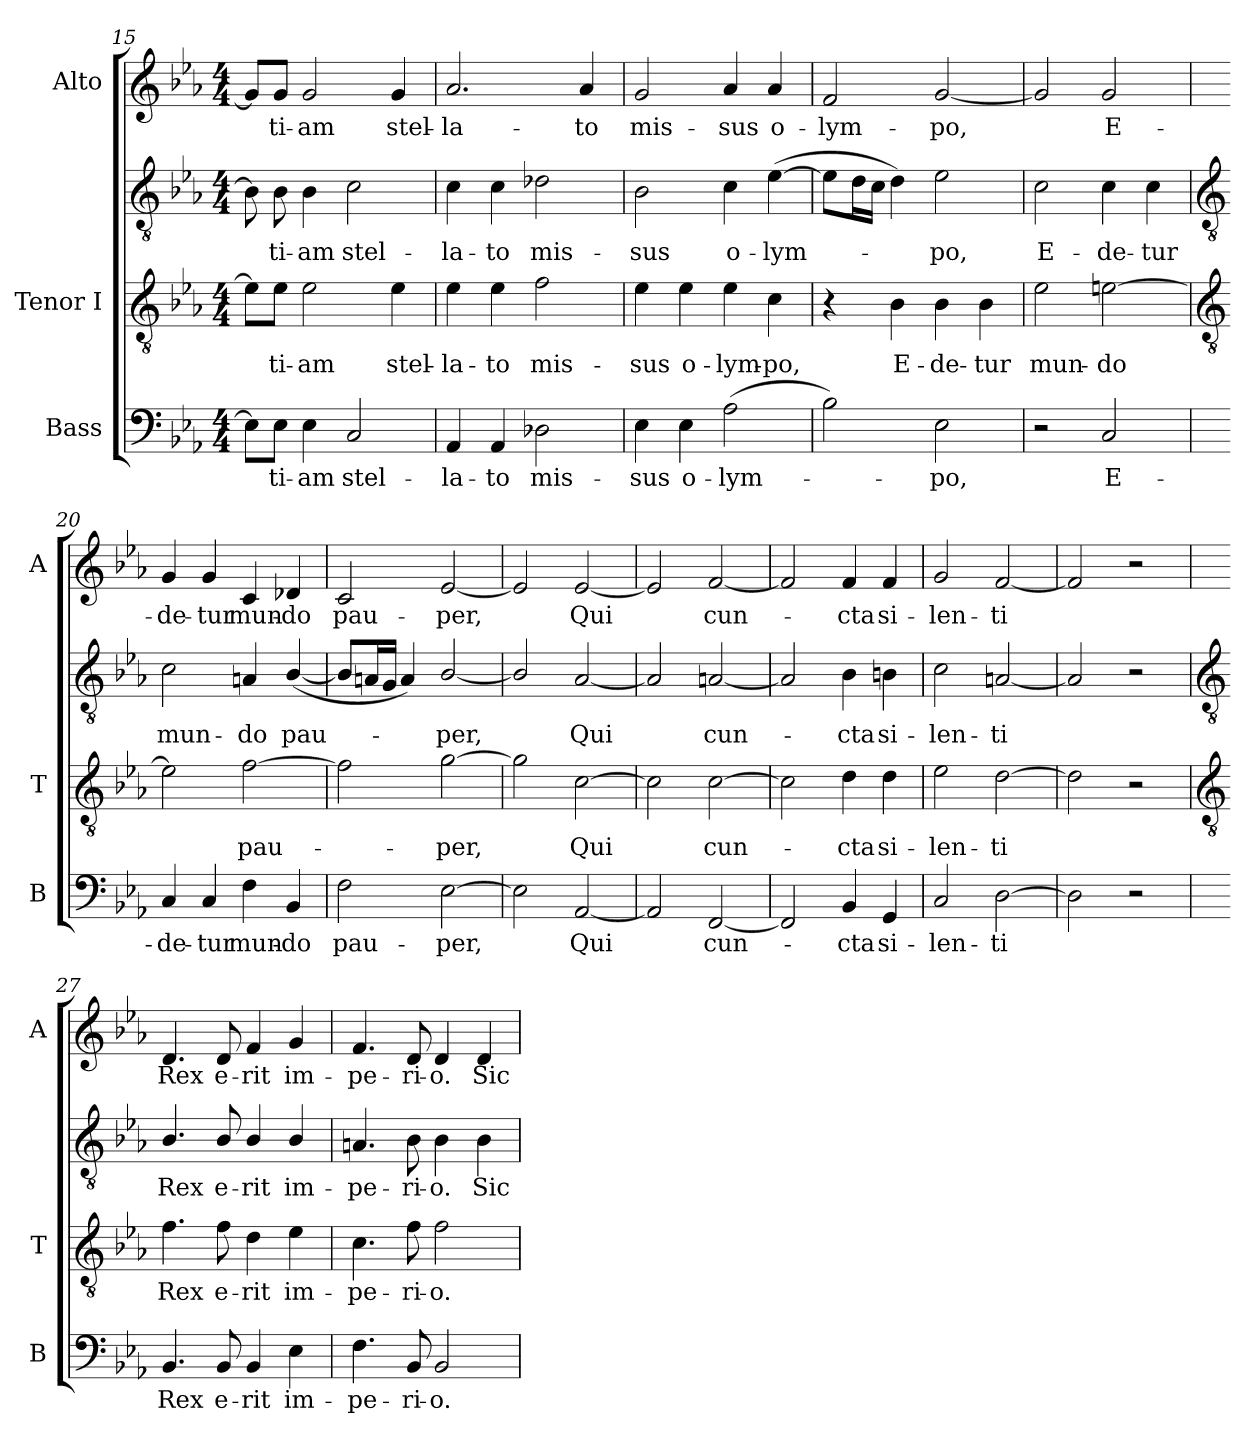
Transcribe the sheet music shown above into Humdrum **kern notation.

**kern	**text	**kern	**text	**kern	**text	**kern	**text
*part3	*part3	*part2	*part2	*part2	*part2	*part1	*part1
*staff4	*staff4	*staff3	*staff3	*staff2	*staff2	*staff1	*staff1
*I"Bass	*	*I"Tenor I	*	*	*	*I"Alto	*
*I'B	*	*I'T	*	*	*	*I'A	*
*clefF4	*	*clefGv2	*	*clefGv2	*	*clefG2	*
*k[b-e-a-]	*	*k[b-e-a-]	*	*k[b-e-a-]	*	*k[b-e-a-]	*
*E-:	*	*E-:	*	*E-:	*	*E-:	*
*M4/4	*	*M4/4	*	*M4/4	*	*M4/4	*
=15	=15	=15	=15	=15	=15	=15	=15
8E-\L]	.	8e-\L]	.	8B-]	.	8g/L]	.
!	!LO:LY:b	!	!LO:LY:b	!	!LO:LY:b	!	!LO:LY:b
8E-\J	ti-	8e-\J	-ti-	8B-	ti-	8g/J	ti-
!	!LO:LY:b	!	!LO:LY:b	!	!LO:LY:b	!	!LO:LY:b
4E-	-am	2e-	-am	4B-	-am	2g	-am
!	!LO:LY:b	!	!	!	!LO:LY:b	!	!
2C	stel-	.	.	2c	stel-	.	.
!	!	!	!LO:LY:b	!	!	!	!LO:LY:b
.	.	4e-	stel-	.	.	4g	stel-
=16	=16	=16	=16	=16	=16	=16	=16
!	!LO:LY:b	!	!LO:LY:b	!	!LO:LY:b	!	!LO:LY:b
4AA-	-la-	4e-	-la-	4c	-la-	2.a-	-la-
!	!LO:LY:b	!	!LO:LY:b	!	!LO:LY:b	!	!
4AA-	-to	4e-	-to	4c	-to	.	.
!	!LO:LY:b	!	!LO:LY:b	!	!LO:LY:b	!	!
2D-X	mis-	2f	mis-	2d-X	mis-	.	.
!	!	!	!	!	!	!	!LO:LY:b
.	.	.	.	.	.	4a-	-to
=17	=17	=17	=17	=17	=17	=17	=17
!	!LO:LY:b	!	!LO:LY:b	!	!LO:LY:b	!	!LO:LY:b
4E-	-sus	4e-	sus	2B-	-sus	2g	mis-
!	!LO:LY:b	!	!LO:LY:b	!	!	!	!
4E-	o-	4e-	o-	.	.	.	.
!	!LO:LY:b	!	!LO:LY:b	!	!LO:LY:b	!	!LO:LY:b
(>2A-	-lym-	4e-	-lym-	4c	o-	4a-	-sus
!	!	!	!LO:LY:b	!	!LO:LY:b	!	!LO:LY:b
.	.	4c	-po,	(>[4e-	-lym-	4a-	o-
=18	=18	=18	=18	=18	=18	=18	=18
!	!	!	!	!	!	!	!LO:LY:b
2B-)	.	4r	.	8e-L]	.	2f	-lym-
.	.	.	.	16dL	.	.	.
.	.	.	.	16cJJ	.	.	.
!	!	!	!LO:LY:b	!	!	!	!
.	.	4B-	E-	4d)	.	.	.
!	!LO:LY:b	!	!LO:LY:b	!	!LO:LY:b	!	!LO:LY:b
2E-	po,	4B-	-de-	2e-	po,	[2g	-po,
!	!	!	!LO:LY:b	!	!	!	!
.	.	4B-	-tur	.	.	.	.
=19	=19	=19	=19	=19	=19	=19	=19
!	!	!	!LO:LY:b	!	!LO:LY:b	!	!
2r	.	2e-	mun-	2c	E-	2g]	.
!	!LO:LY:b	!	!LO:LY:b	!	!LO:LY:b	!	!LO:LY:b
2C	E-	[2en	-do	4c	-de-	2g	E-
!	!	!	!	!	!LO:LY:b	!	!
.	.	.	.	4c	-tur	.	.
!!LO:LB:g=z
=20	=20	=20	=20	=20	=20	=20	=20
*	*	*clefGv2	*	*clefGv2	*	*	*
!	!LO:LY:b	!	!	!	!LO:LY:b	!	!LO:LY:b
4C	-de-	2e]	.	2c	mun-	4g	-de-
!	!LO:LY:b	!	!	!	!	!	!LO:LY:b
4C	-tur	.	.	.	.	4g	-tur
!	!LO:LY:b	!	!LO:LY:b	!	!LO:LY:b	!	!LO:LY:b
4F	mun-	[2f	pau-	4An	-do	4c	mun-
!	!LO:LY:b	!	!	!	!LO:LY:b	!	!LO:LY:b
4BB-	-do	.	.	(<[4B-/	pau-	4d-X	-do
=21	=21	=21	=21	=21	=21	=21	=21
!	!LO:LY:b	!	!	!	!	!	!LO:LY:b
2F	pau-	2f]	.	8B-L]	.	2c	pau-
.	.	.	.	16AnL	.	.	.
.	.	.	.	16GJJ	.	.	.
.	.	.	.	4A)	.	.	.
!	!LO:LY:b	!	!LO:LY:b	!	!LO:LY:b	!	!LO:LY:b
[2E-	-per,	[2g	per,	[2B-/	per,	[2e-	-per,
=22	=22	=22	=22	=22	=22	=22	=22
2E-]	.	2g]	.	2B-/]	.	2e-]	.
!	!LO:LY:b	!	!LO:LY:b	!	!LO:LY:b	!	!LO:LY:b
[2AA-	Qui	[2c	Qui	[2A-	Qui	[2e-	Qui
=23	=23	=23	=23	=23	=23	=23	=23
2AA-]	.	2c]	.	2A-]	.	2e-]	.
!	!LO:LY:b	!	!LO:LY:b	!	!LO:LY:b	!	!LO:LY:b
[2FF	cun-	[2c	cun-	[2An	cun-	[2f	cun-
=24	=24	=24	=24	=24	=24	=24	=24
2FF]	.	2c]	.	2A]	.	2f]	.
!	!LO:LY:b	!	!LO:LY:b	!	!LO:LY:b	!	!LO:LY:b
4BB-	cta	4d	-cta	4B-	cta	4f	cta
!	!LO:LY:b	!	!LO:LY:b	!	!LO:LY:b	!	!LO:LY:b
4GG	si-	4d	si-	4Bn	si-	4f	si-
=25	=25	=25	=25	=25	=25	=25	=25
!	!LO:LY:b	!	!LO:LY:b	!	!LO:LY:b	!	!LO:LY:b
2C	-len-	2e-	len-	2c	-len-	2g	-len-
!	!LO:LY:b	!	!LO:LY:b	!	!LO:LY:b	!	!LO:LY:b
[2D	-ti	[2d	-ti	[2An	-ti	[2f	-ti
=26	=26	=26	=26	=26	=26	=26	=26
2D]	.	2d]	.	2A]	.	2f]	.
2r	.	2r	.	2r	.	2r	.
!!LO:LB:g=z
=27	=27	=27	=27	=27	=27	=27	=27
*	*	*clefGv2	*	*clefGv2	*	*	*
!	!LO:LY:b	!	!LO:LY:b	!	!LO:LY:b	!	!LO:LY:b
4.BB-	Rex	4.f	-Rex	4.B-/	Rex	4.d	Rex
!	!LO:LY:b	!	!LO:LY:b	!	!LO:LY:b	!	!LO:LY:b
8BB-	e-	8f	e-	8B-/	e-	8d	e-
!	!LO:LY:b	!	!LO:LY:b	!	!LO:LY:b	!	!LO:LY:b
4BB-	-rit	4d	-rit	4B-/	-rit	4f	-rit
!	!LO:LY:b	!	!LO:LY:b	!	!LO:LY:b	!	!LO:LY:b
4E-	im-	4e-	im-	4B-/	im-	4g	im-
=28	=28	=28	=28	=28	=28	=28	=28
!	!LO:LY:b	!	!LO:LY:b	!	!LO:LY:b	!	!LO:LY:b
4.F	-pe-	4.c	pe-	4.An	-pe-	4.f	-pe-
!	!LO:LY:b	!	!LO:LY:b	!	!LO:LY:b	!	!LO:LY:b
8BB-	-ri-	8f	-ri-	8B-	-ri-	8d	-ri-
!	!LO:LY:b	!	!LO:LY:b	!	!LO:LY:b	!	!LO:LY:b
2BB-	-o.	2f	-o.	4B-	-o.	4d	-o.
!	!	!	!	!	!LO:LY:b	!	!LO:LY:b
.	.	.	.	4B-	Sic	4d	Sic
=	=	=	=	=	=	=	=
*-	*-	*-	*-	*-	*-	*-	*-
